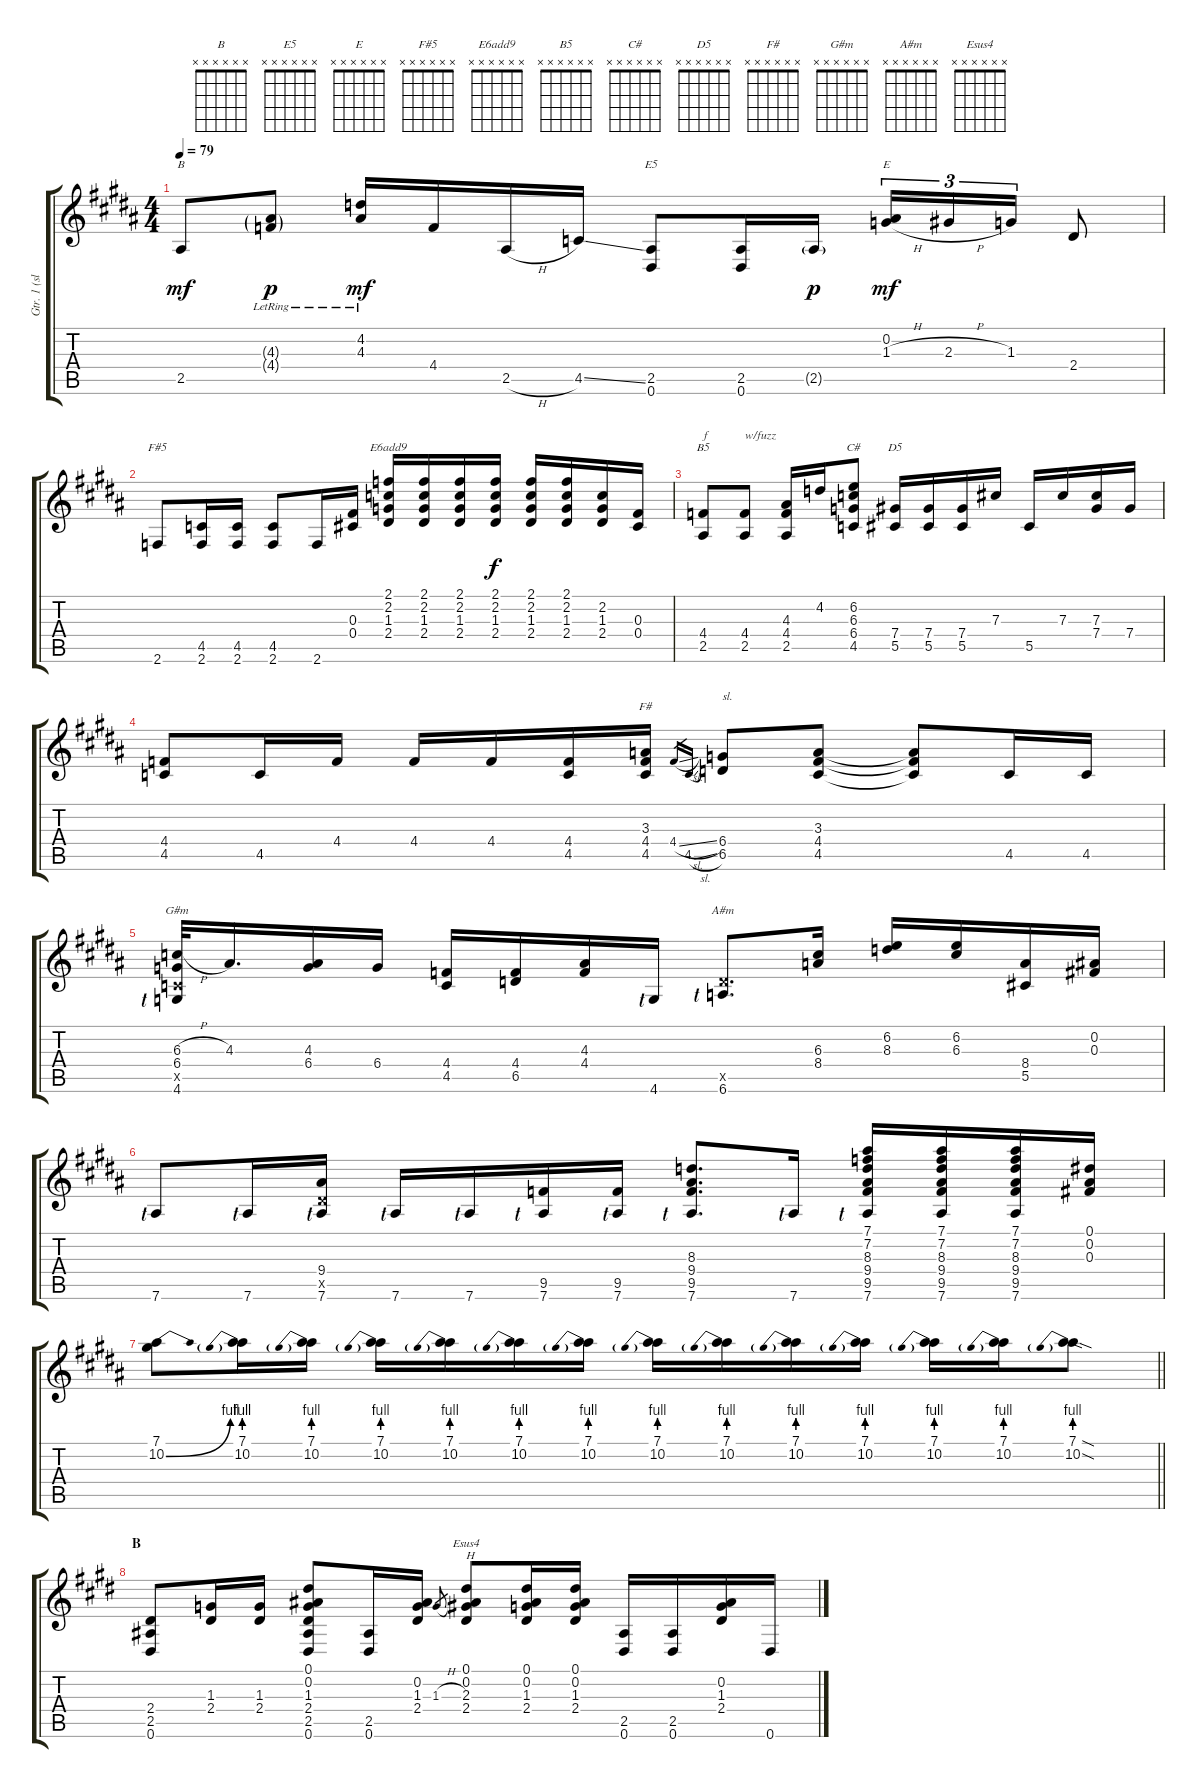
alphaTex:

\track ("Gtr. 1 (slight fuzz)" "Gtr. 1 (sl") {instrument electricguitarclean}
\staff {score tabs}
\tuning (Eb4 Bb3 Gb3 Db3 Ab2 Eb2) {hide}
\chord ("B" x x x x x x)
\chord ("E5" x x x x x x)
\chord ("E" x x x x x x)
\chord ("F#5" x x x x x x)
\chord ("E6add9" x x x x x x)
\chord ("B5" x x x x x x)
\chord ("C#" x x x x x x)
\chord ("D5" x x x x x x)
\chord ("F#" x x x x x x)
\chord ("G#m" x x x x x x)
\chord ("A#m" x x x x x x)
\chord ("Esus4" x x x x x x)
\ts (4 4)
\tempo 79
\clef g2
\ks b
2.5.8{ch "B" dy mf} (4.3{g lr} 4.4{g lr}).8{dy p} (4.2{lr} 4.3{lr}).16{dy mf} 4.4.16 2.5{h}.16 4.5{ss}.16 (2.5 0.6).8{ch "E5"} (2.5 0.6).16 2.5{g}.16{dy p} (0.2 1.3{h}).16{tu (3 2) ch "E" dy mf} 2.3{h}.16{tu (3 2)} 1.3.16{tu (3 2)} 2.4.8 |
2.6.8{ch "F#5"} (4.5 2.6).16 (4.5 2.6).16 (4.5 2.6).8 2.6.16 (0.3 0.4).16 (2.1 2.2 1.3 2.4).16{ch "E6add9"} (2.1 2.2 1.3 2.4).16 (2.1 2.2 1.3 2.4).16 (2.1 2.2 1.3 2.4).16{dy f} (2.1 2.2 1.3 2.4).16 (2.1 2.2 1.3 2.4).16 (2.2 1.3 2.4).16 (0.3 0.4).16 |
(4.4 2.5).8{ch "B5" txt "f"} (4.4 2.5).8{txt "w/fuzz"} (4.3 4.4 2.5).16 4.2.16 (6.2 6.3 6.4 4.5).8{ch "C#"} (7.4 5.5).16{ch "D5"} (7.4 5.5).16 (7.4 5.5).16 7.3.16 5.5.16 7.3.16 (7.3 7.4).16 7.4.16 |
(4.4 4.5).8 4.5.16 4.4.16 4.4.16 4.4.16 (4.4 4.5).16 (3.3 4.4 4.5).16{ch "F#"} 4.4{sl}.16{gr} 4.5{sl}.16{gr} (6.4 6.5).8{txt "sl."} (3.3 4.4 4.5).8 (3.3{t} 4.4{t} 4.5{t}).8 4.5.16 4.5.16 |
(6.3{h} 6.4 4.5{x} 4.6{lf 1}).32{ch "G#m"} 4.3.16{d} (4.3 6.4).16 6.4.16 (4.4 4.5).16 (4.4 6.5).16 (4.3 4.4).16 4.6{lf 1}.16 (6.5{x} 6.6{lf 1}).8{d ch "A#m"} (6.3 8.4).16 (6.2 8.3).16 (6.2 6.3).16 (8.4 5.5).16 (0.2 0.3).16 |
7.6{lf 1}.8 7.6{lf 1}.16 (9.4 7.5{x} 7.6{lf 1}).16 7.6{lf 1}.16 7.6{lf 1}.16 (9.5 7.6{lf 1}).16 (9.5 7.6{lf 1}).16 (8.3 9.4 9.5 7.6{lf 1}).8{d} 7.6{lf 1}.16 (7.1 7.2 8.3 9.4 9.5 7.6{lf 1}).16 (7.1 7.2 8.3 9.4 9.5 7.6).16 (7.1 7.2 8.3 9.4 9.5 7.6).16 (0.1 0.2 0.3).16 |
\barLineRight lightlight
(7.1 10.2{be (bend 0 0 60 4)}).8 (7.1 10.2{be (prebend 0 4 60 4)}).16 (7.1 10.2{be (prebend 0 4 60 4)}).16 (7.1 10.2{be (prebend 0 4 60 4)}).16 (7.1 10.2{be (prebend 0 4 60 4)}).16 (7.1 10.2{be (prebend 0 4 60 4)}).16 (7.1 10.2{be (prebend 0 4 60 4)}).16 (7.1 10.2{be (prebend 0 4 60 4)}).16 (7.1 10.2{be (prebend 0 4 60 4)}).16 (7.1 10.2{be (prebend 0 4 60 4)}).16 (7.1 10.2{be (prebend 0 4 60 4)}).16 (7.1 10.2{be (prebend 0 4 60 4)}).16 (7.1 10.2{be (prebend 0 4 60 4)}).16 (7.1{sod} 10.2{be (prebend 0 4 60 4) sod}).8 |
\section ("" "B")
\ks e
(2.4 2.5 0.6).8 (1.3 2.4).16 (1.3 2.4).16 (0.1 0.2 1.3 2.4 2.5 0.6).8 (2.5 0.6).16 (0.2 1.3 2.4).16 1.3{h}.8{gr} (0.1 0.2 2.3 2.4).8{ch "Esus4" txt "H"} (0.1 0.2 1.3 2.4).16 (0.1 0.2 1.3 2.4).16 (2.5 0.6).16 (2.5 0.6).16 (0.2 1.3 2.4).16 0.6.16
